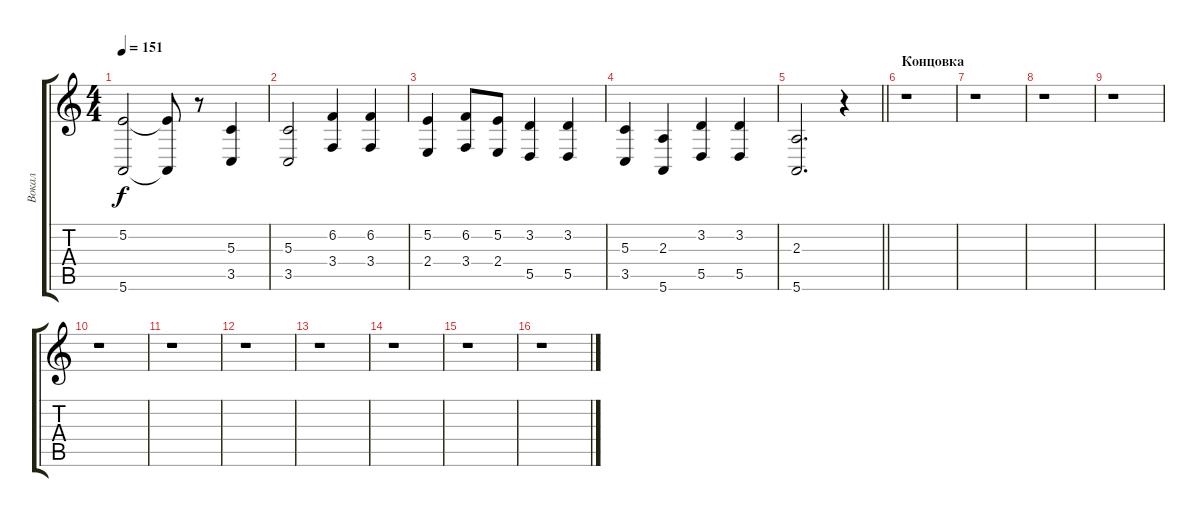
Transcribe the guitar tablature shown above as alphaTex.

\track ("Вокал" "Вокал") {instrument tenorsax}
\staff {score tabs}
\tuning (E4 B3 G3 D3 A2 E2) {hide}
\ts (4 4)
\tempo 151
\clef g2
\ks c
(5.2 5.6).2{dy f} (5.2{t} 5.6{t}).8 r.8 (5.3 3.5).4 |
(5.3 3.5).2 (6.2 3.4).4 (6.2 3.4).4 |
(5.2 2.4).4 (6.2 3.4).8 (5.2 2.4).8 (3.2 5.5).4 (3.2 5.5).4 |
(5.3 3.5).4 (2.3 5.6).4 (3.2 5.5).4 (3.2 5.5).4 |
\barLineRight lightlight
(2.3 5.6).2{d} r.4 |
\section ("" "Концовка")
r.1 |
r.1 |
r.1 |
r.1 |
r.1 |
r.1 |
r.1 |
r.1 |
r.1 |
r.1 |
r.1
